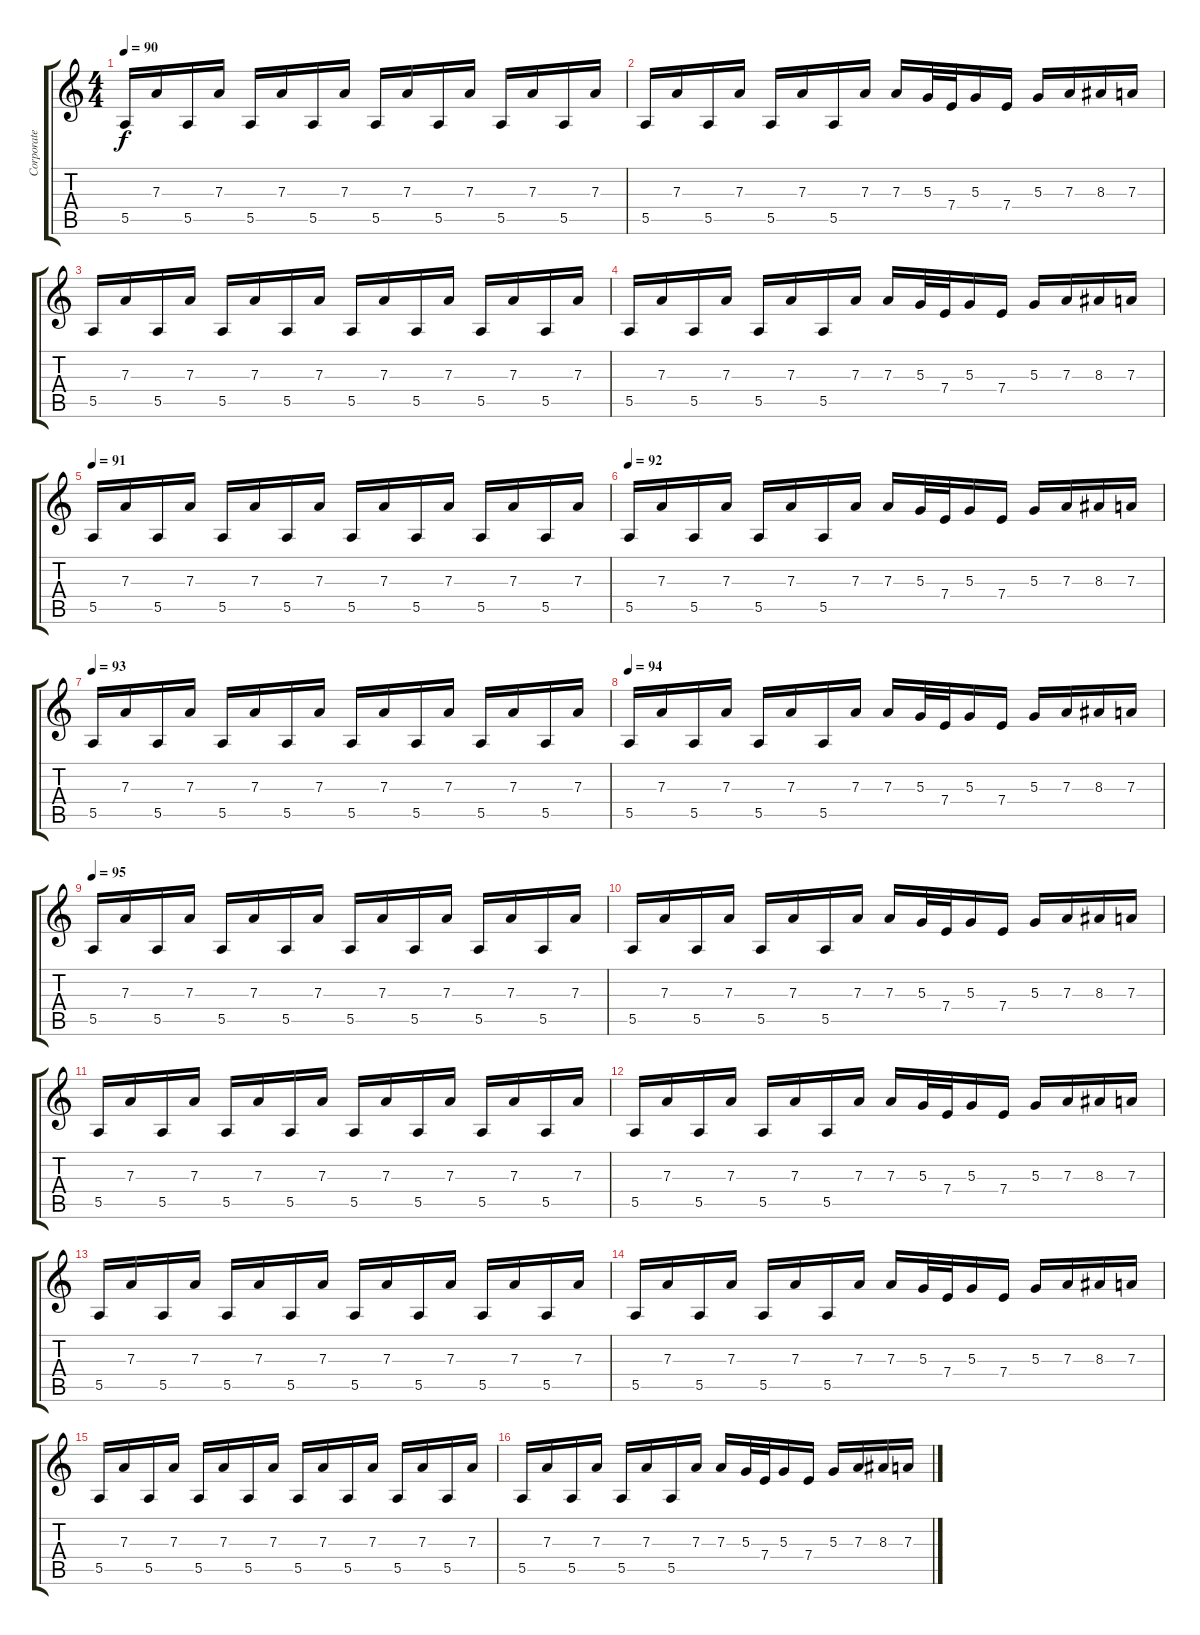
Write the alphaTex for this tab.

\track ("Corporate Death {L}" "Corporate ") {instrument distortionguitar}
\staff {score tabs}
\tuning (B3 Gb3 D3 A2 E2 B1) {hide}
\ts (4 4)
\tempo 90
\clef g2
\ks c
5.5.16{dy f instrument distortionguitar} 7.3.16 5.5.16 7.3.16 5.5.16 7.3.16 5.5.16 7.3.16 5.5.16 7.3.16 5.5.16 7.3.16 5.5.16 7.3.16 5.5.16 7.3.16 |
5.5.16 7.3.16 5.5.16 7.3.16 5.5.16 7.3.16 5.5.16 7.3.16 7.3.16 5.3.32 7.4.32 5.3.16 7.4.16 5.3.16 7.3.16 8.3.16 7.3.16 |
5.5.16 7.3.16 5.5.16 7.3.16 5.5.16 7.3.16 5.5.16 7.3.16 5.5.16 7.3.16 5.5.16 7.3.16 5.5.16 7.3.16 5.5.16 7.3.16 |
5.5.16 7.3.16 5.5.16 7.3.16 5.5.16 7.3.16 5.5.16 7.3.16 7.3.16 5.3.32 7.4.32 5.3.16 7.4.16 5.3.16 7.3.16 8.3.16 7.3.16 |
\tempo 91
5.5.16 7.3.16 5.5.16 7.3.16 5.5.16 7.3.16 5.5.16 7.3.16 5.5.16 7.3.16 5.5.16 7.3.16 5.5.16 7.3.16 5.5.16 7.3.16 |
\tempo 92
5.5.16 7.3.16 5.5.16 7.3.16 5.5.16 7.3.16 5.5.16 7.3.16 7.3.16 5.3.32 7.4.32 5.3.16 7.4.16 5.3.16 7.3.16 8.3.16 7.3.16 |
\tempo 93
5.5.16 7.3.16 5.5.16 7.3.16 5.5.16 7.3.16 5.5.16 7.3.16 5.5.16 7.3.16 5.5.16 7.3.16 5.5.16 7.3.16 5.5.16 7.3.16 |
\tempo 94
5.5.16 7.3.16 5.5.16 7.3.16 5.5.16 7.3.16 5.5.16 7.3.16 7.3.16 5.3.32 7.4.32 5.3.16 7.4.16 5.3.16 7.3.16 8.3.16 7.3.16 |
\tempo 95
5.5.16 7.3.16 5.5.16 7.3.16 5.5.16 7.3.16 5.5.16 7.3.16 5.5.16 7.3.16 5.5.16 7.3.16 5.5.16 7.3.16 5.5.16 7.3.16 |
5.5.16 7.3.16 5.5.16 7.3.16 5.5.16 7.3.16 5.5.16 7.3.16 7.3.16 5.3.32 7.4.32 5.3.16 7.4.16 5.3.16 7.3.16 8.3.16 7.3.16 |
5.5.16 7.3.16 5.5.16 7.3.16 5.5.16 7.3.16 5.5.16 7.3.16 5.5.16 7.3.16 5.5.16 7.3.16 5.5.16 7.3.16 5.5.16 7.3.16 |
5.5.16 7.3.16 5.5.16 7.3.16 5.5.16 7.3.16 5.5.16 7.3.16 7.3.16 5.3.32 7.4.32 5.3.16 7.4.16 5.3.16 7.3.16 8.3.16 7.3.16 |
5.5.16 7.3.16 5.5.16 7.3.16 5.5.16 7.3.16 5.5.16 7.3.16 5.5.16 7.3.16 5.5.16 7.3.16 5.5.16 7.3.16 5.5.16 7.3.16 |
5.5.16 7.3.16 5.5.16 7.3.16 5.5.16 7.3.16 5.5.16 7.3.16 7.3.16 5.3.32 7.4.32 5.3.16 7.4.16 5.3.16 7.3.16 8.3.16 7.3.16 |
5.5.16 7.3.16 5.5.16 7.3.16 5.5.16 7.3.16 5.5.16 7.3.16 5.5.16 7.3.16 5.5.16 7.3.16 5.5.16 7.3.16 5.5.16 7.3.16 |
5.5.16 7.3.16 5.5.16 7.3.16 5.5.16 7.3.16 5.5.16 7.3.16 7.3.16 5.3.32 7.4.32 5.3.16 7.4.16 5.3.16 7.3.16 8.3.16 7.3.16
